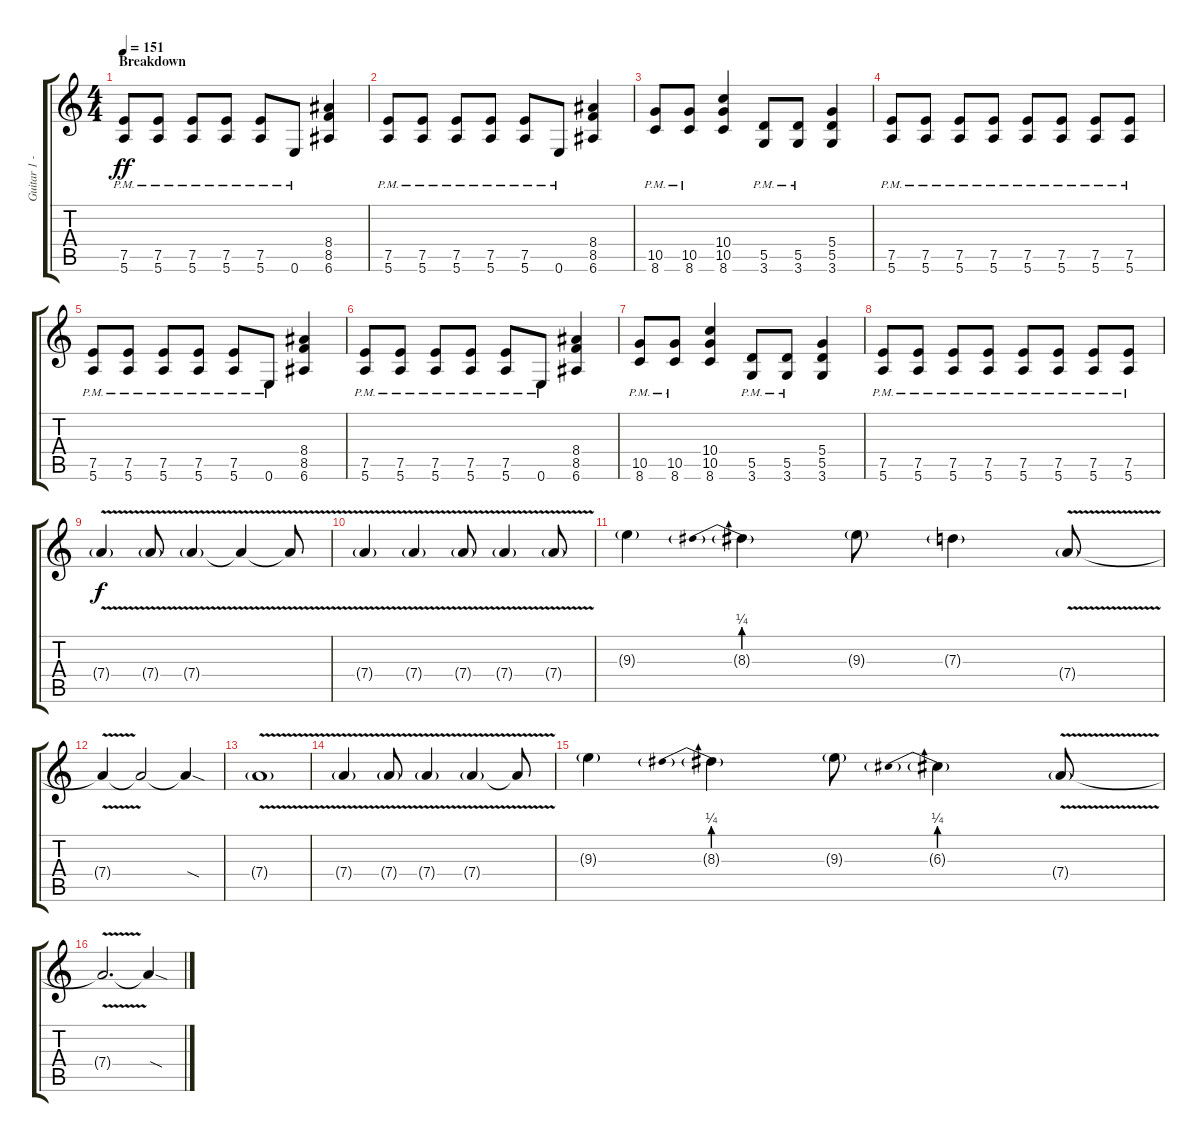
\track ("Guitar 1 - Eric Melvin" "Guitar 1 -") {instrument overdrivenguitar}
\staff {score tabs}
\tuning (E4 B3 G3 D3 A2 E2) {hide}
\ts (4 4)
\section ("" "Breakdown")
\tempo 151
\clef g2
\ks c
(7.5{pm} 5.6{pm}).8{dy ff} (7.5{pm} 5.6{pm}).8 (7.5{pm} 5.6{pm}).8 (7.5{pm} 5.6{pm}).8 (7.5{pm} 5.6{pm}).8 0.6{pm}.8 (8.4 8.5 6.6).4 |
(7.5{pm} 5.6{pm}).8 (7.5{pm} 5.6{pm}).8 (7.5{pm} 5.6{pm}).8 (7.5{pm} 5.6{pm}).8 (7.5{pm} 5.6{pm}).8 0.6{pm}.8 (8.4 8.5 6.6).4 |
(10.5{pm} 8.6{pm}).8 (10.5{pm} 8.6{pm}).8 (10.4 10.5 8.6).4 (5.5{pm} 3.6{pm}).8 (5.5{pm} 3.6{pm}).8 (5.4 5.5 3.6).4 |
(7.5{pm} 5.6{pm}).8 (7.5{pm} 5.6{pm}).8 (7.5{pm} 5.6{pm}).8 (7.5{pm} 5.6{pm}).8 (7.5{pm} 5.6{pm}).8 (7.5{pm} 5.6{pm}).8 (7.5{pm} 5.6{pm}).8 (7.5{pm} 5.6{pm}).8 |
(7.5{pm} 5.6{pm}).8 (7.5{pm} 5.6{pm}).8 (7.5{pm} 5.6{pm}).8 (7.5{pm} 5.6{pm}).8 (7.5{pm} 5.6{pm}).8 0.6{pm}.8 (8.4 8.5 6.6).4 |
(7.5{pm} 5.6{pm}).8 (7.5{pm} 5.6{pm}).8 (7.5{pm} 5.6{pm}).8 (7.5{pm} 5.6{pm}).8 (7.5{pm} 5.6{pm}).8 0.6{pm}.8 (8.4 8.5 6.6).4 |
(10.5{pm} 8.6{pm}).8 (10.5{pm} 8.6{pm}).8 (10.4 10.5 8.6).4 (5.5{pm} 3.6{pm}).8 (5.5{pm} 3.6{pm}).8 (5.4 5.5 3.6).4 |
(7.5{pm} 5.6{pm}).8 (7.5{pm} 5.6{pm}).8 (7.5{pm} 5.6{pm}).8 (7.5{pm} 5.6{pm}).8 (7.5{pm} 5.6{pm}).8 (7.5{pm} 5.6{pm}).8 (7.5{pm} 5.6{pm}).8 (7.5{pm} 5.6{pm}).8 |
7.4{v g}.4{dy f balance 5} 7.4{v g}.8 7.4{v g}.4 7.4{v t}.4 7.4{v t}.8 |
7.4{v g}.4 7.4{v g}.4 7.4{v g}.8 7.4{v g}.4 7.4{v g}.8 |
9.3{g}.4 8.3{be (prebend 0 1 60 1) g}.4 9.3{g}.8 7.3{g}.4 7.4{v g}.8 |
7.4{t}.4 7.4{t}.2{volume 11} 7.4{sod t}.4 |
7.4{v g}.1{volume 13} |
7.4{v g}.4 7.4{v g}.8 7.4{v g}.4 7.4{v g}.4 7.4{v t}.8 |
9.3{g}.4 8.3{be (prebend 0 1 60 1) g}.4 9.3{g}.8 6.3{be (prebend 0 1 60 1) g}.4 7.4{v g}.8 |
7.4{t}.2{d} 7.4{sod t}.4
